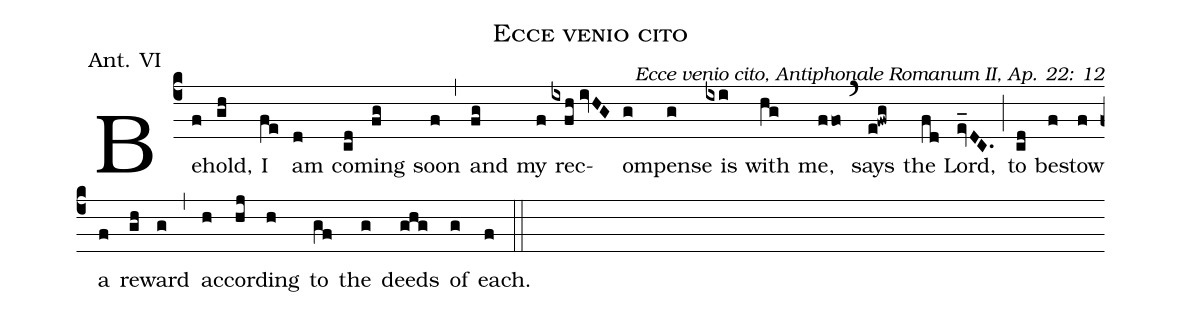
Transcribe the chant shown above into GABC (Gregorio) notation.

name: Ecce venio cito;
office-part: Antiphona;
mode: 6;
commentary:Ecce venio cito, Antiphonale Romanum II, Ap. 22: 12;
annotation:Ant. VI;
%%
(c4)Be(f)hold,(gh) I(fe) am(d) com(cd)ing(fg) soon(f) (,)
and(fg) my(f) rec(ixfh//ivHG)om(g)pense(g) is(ixi) with(hg) me,(ffo) (`) says(e!fwg) the(fd) Lord,(ev_DC.) (;)
to(cd) be(f)stow(f) a(f) re(gh)ward(g) (,) ac(h)cord(hj)ing(h) to(gf) the(g) deeds(ghg) of(g) each.(f) (::)
